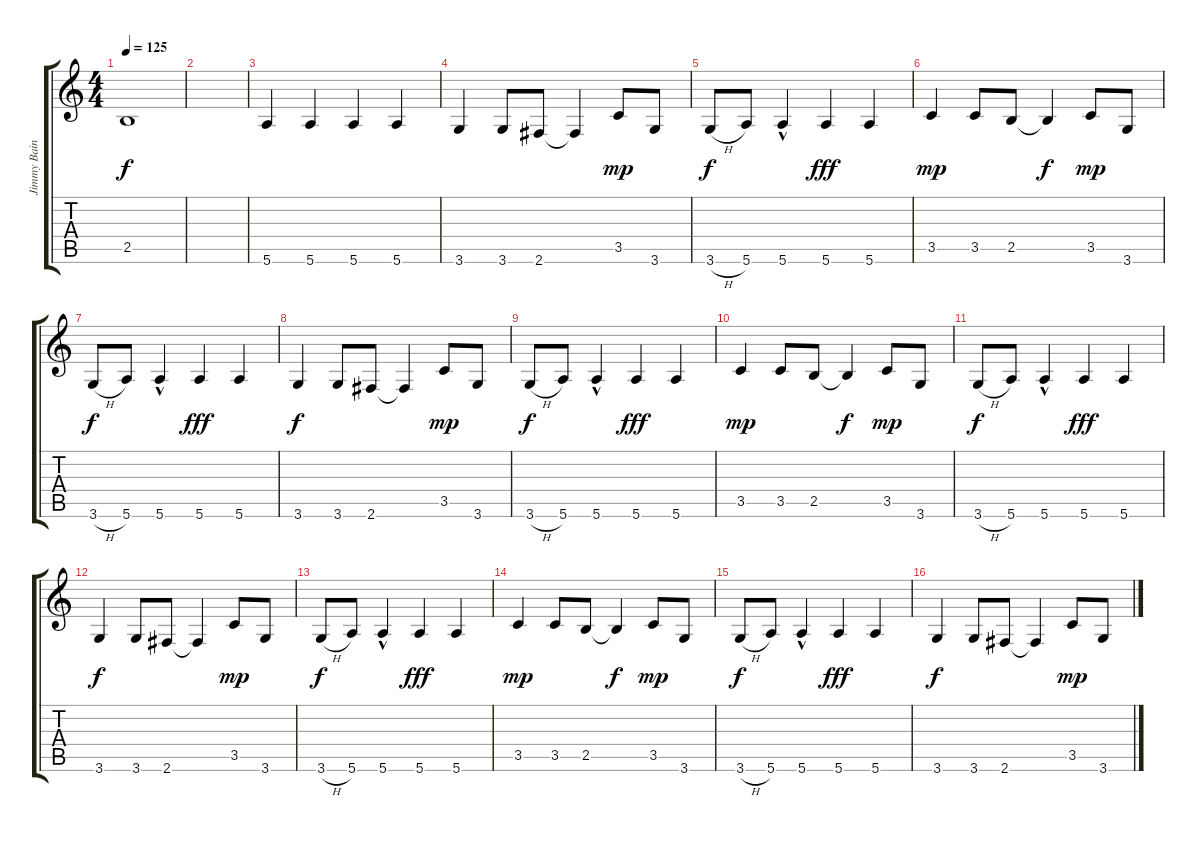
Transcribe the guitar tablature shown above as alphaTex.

\track ("Jimmy Bain - Bass Guitars" "Jimmy Bain") {instrument electricbasspick}
\staff {score tabs}
\tuning (E4 B3 G3 D3 A2 E2) {hide}
\ts (4 4)
\tempo 125
\clef g2
\ks c
2.5.1{dy f} |
|
5.6.4 5.6.4 5.6.4 5.6.4 |
3.6.4 3.6.8 2.6.8 2.6{t}.4 3.5.8{dy mp} 3.6.8 |
3.6{h}.8{dy f} 5.6.8 5.6{hac}.4 5.6.4{dy fff} 5.6.4 |
3.5.4{dy mp} 3.5.8 2.5.8 2.5{t}.4{dy f} 3.5.8{dy mp} 3.6.8 |
3.6{h}.8{dy f} 5.6.8 5.6{hac}.4 5.6.4{dy fff} 5.6.4 |
3.6.4{dy f} 3.6.8 2.6.8 2.6{t}.4 3.5.8{dy mp} 3.6.8 |
3.6{h}.8{dy f} 5.6.8 5.6{hac}.4 5.6.4{dy fff} 5.6.4 |
3.5.4{dy mp} 3.5.8 2.5.8 2.5{t}.4{dy f} 3.5.8{dy mp} 3.6.8 |
3.6{h}.8{dy f} 5.6.8 5.6{hac}.4 5.6.4{dy fff} 5.6.4 |
3.6.4{dy f} 3.6.8 2.6.8 2.6{t}.4 3.5.8{dy mp} 3.6.8 |
3.6{h}.8{dy f} 5.6.8 5.6{hac}.4 5.6.4{dy fff} 5.6.4 |
3.5.4{dy mp} 3.5.8 2.5.8 2.5{t}.4{dy f} 3.5.8{dy mp} 3.6.8 |
3.6{h}.8{dy f} 5.6.8 5.6{hac}.4 5.6.4{dy fff} 5.6.4 |
3.6.4{dy f} 3.6.8 2.6.8 2.6{t}.4 3.5.8{dy mp} 3.6.8
